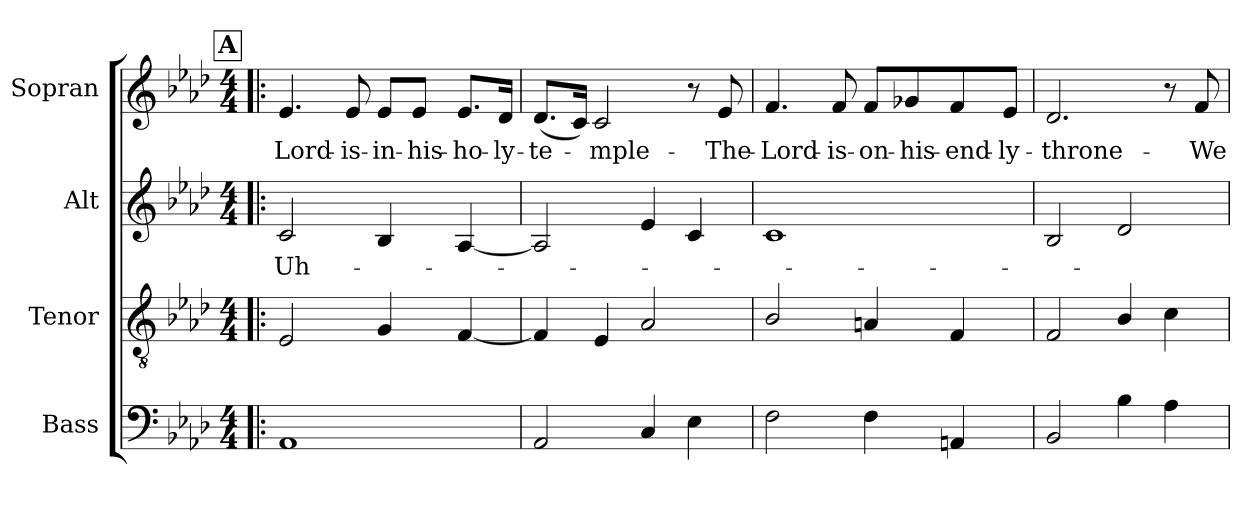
**kern	**kern	**kern	**text	**kern	**text
*part4	*part3	*part2	*part2	*part1	*part1
*staff4	*staff3	*staff2	*staff2	*staff1	*staff1
*I"Bass	*I"Tenor	*I"Alt	*	*I"Sopran	*
*I'B.	*I'T.	*I'A.	*	*I'S.	*
*clefF4	*clefGv2	*clefG2	*	*clefG2	*
*	*ITrd7c12	*	*	*	*
*k[b-e-a-d-]	*k[b-e-a-d-]	*k[b-e-a-d-]	*	*k[b-e-a-d-]	*
*A-:	*A-:	*A-:	*	*A-:	*
*M4/4	*M4/4	*M4/4	*	*M4/4	*
!!LO:REH:place=s1:B:color=#000000:enc=box:fs=18.1486:t=A
=5!|:	=5!|:	=5!|:	=5!|:	=5!|:	=5!|:
!	!	!	!LO:LY:b:color=#000000	!	!
!	!	!	!	!	!LO:LY:b:color=#000000
1AA-i	2EE-i/	2ci/	-Uh-	4.e-i/	-Lord-
!	!	!	!	!	!LO:LY:b:color=#000000
.	.	.	.	8e-i/	-is-
!	!	!	!	!	!LO:LY:b:color=#000000
.	4GGi/	4B-i/	.	8e-i/L	-in-
!	!	!	!	!	!LO:LY:b:color=#000000
.	.	.	.	8e-i/J	-his-
!	!	!	!	!	!LO:LY:b:color=#000000
.	[<4FFi/	[<4A-i/	.	8.e-i/L	-ho-
!	!	!	!	!	!LO:LY:b:color=#000000
.	.	.	.	16d-i/Jk	-ly-
!!LO:LB:g=z
=6	=6	=6	=6	=6	=6
!	!	!	!	!	!LO:LY:b:color=#000000
2AA-i/	4FFi/]	2A-i/]	.	(8.d-i/L	-te-
.	.	.	.	16ci/Jk)	.
!	!	!	!	!	!LO:LY:b:color=#000000
.	4EE-i/	.	.	2ci/	-mple-
4Ci/	2AA-i/	4e-i/	.	.	.
4E-i\	.	4ci/	.	8r	.
!	!	!	!	!	!LO:LY:b:color=#000000
.	.	.	.	8e-i/	-The-
=7	=7	=7	=7	=7	=7
!	!	!	!	!	!LO:LY:b:color=#000000
2Fi\	2BB-i/	1ci	.	4.fi/	-Lord-
!	!	!	!	!	!LO:LY:b:color=#000000
.	.	.	.	8fi/	-is-
!	!	!	!	!	!LO:LY:b:color=#000000
4Fi\	4AAni/	.	.	8fi/L	-on-
!	!	!	!	!	!LO:LY:b:color=#000000
.	.	.	.	8g-Xi/	-his-
!	!	!	!	!	!LO:LY:b:color=#000000
4AAni/	4FFi/	.	.	8fi/	-end-
!	!	!	!	!	!LO:LY:b:color=#000000
.	.	.	.	8e-i/J	-ly-
=8	=8	=8	=8	=8	=8
!	!	!	!	!	!LO:LY:b:color=#000000
2BB-i/	2FFi/	2B-i/	.	2.d-i/	-throne-
4B-i\	4BB-i/	2d-i/	.	.	.
4A-i\	4Ci\	.	.	8r	.
!	!	!	!	!	!LO:LY:b:color=#000000
.	.	.	.	8fi/	-We-
=	=	=	=	=	=
*-	*-	*-	*-	*-	*-
